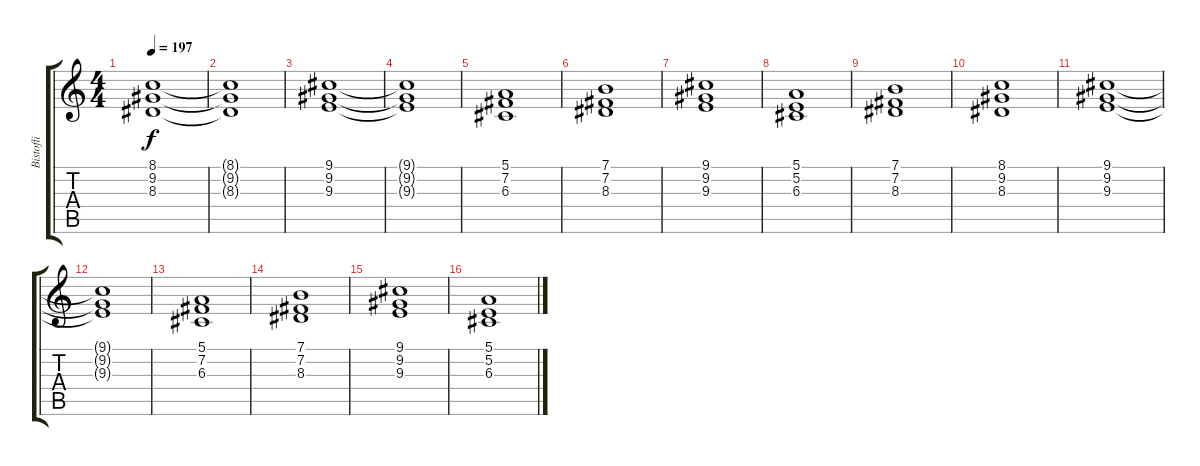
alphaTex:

\track ("Bistofli" "Bistofli") {instrument rockorgan}
\staff {score tabs}
\tuning (E4 B3 G3 D3 A2 E2) {hide}
\ts (4 4)
\tempo 197
\clef g2
\ks c
(8.1 9.2 8.3).1{dy f} |
(8.1{t} 9.2{t} 8.3{t}).1 |
(9.1 9.2 9.3).1 |
(9.1{t} 9.2{t} 9.3{t}).1 |
(5.1 7.2 6.3).1 |
(7.1 7.2 8.3).1 |
(9.1 9.2 9.3).1 |
(5.1 5.2 6.3).1 |
(7.1 7.2 8.3).1 |
(8.1 9.2 8.3).1 |
(9.1 9.2 9.3).1 |
(9.1{t} 9.2{t} 9.3{t}).1 |
(5.1 7.2 6.3).1 |
(7.1 7.2 8.3).1 |
(9.1 9.2 9.3).1 |
(5.1 5.2 6.3).1
